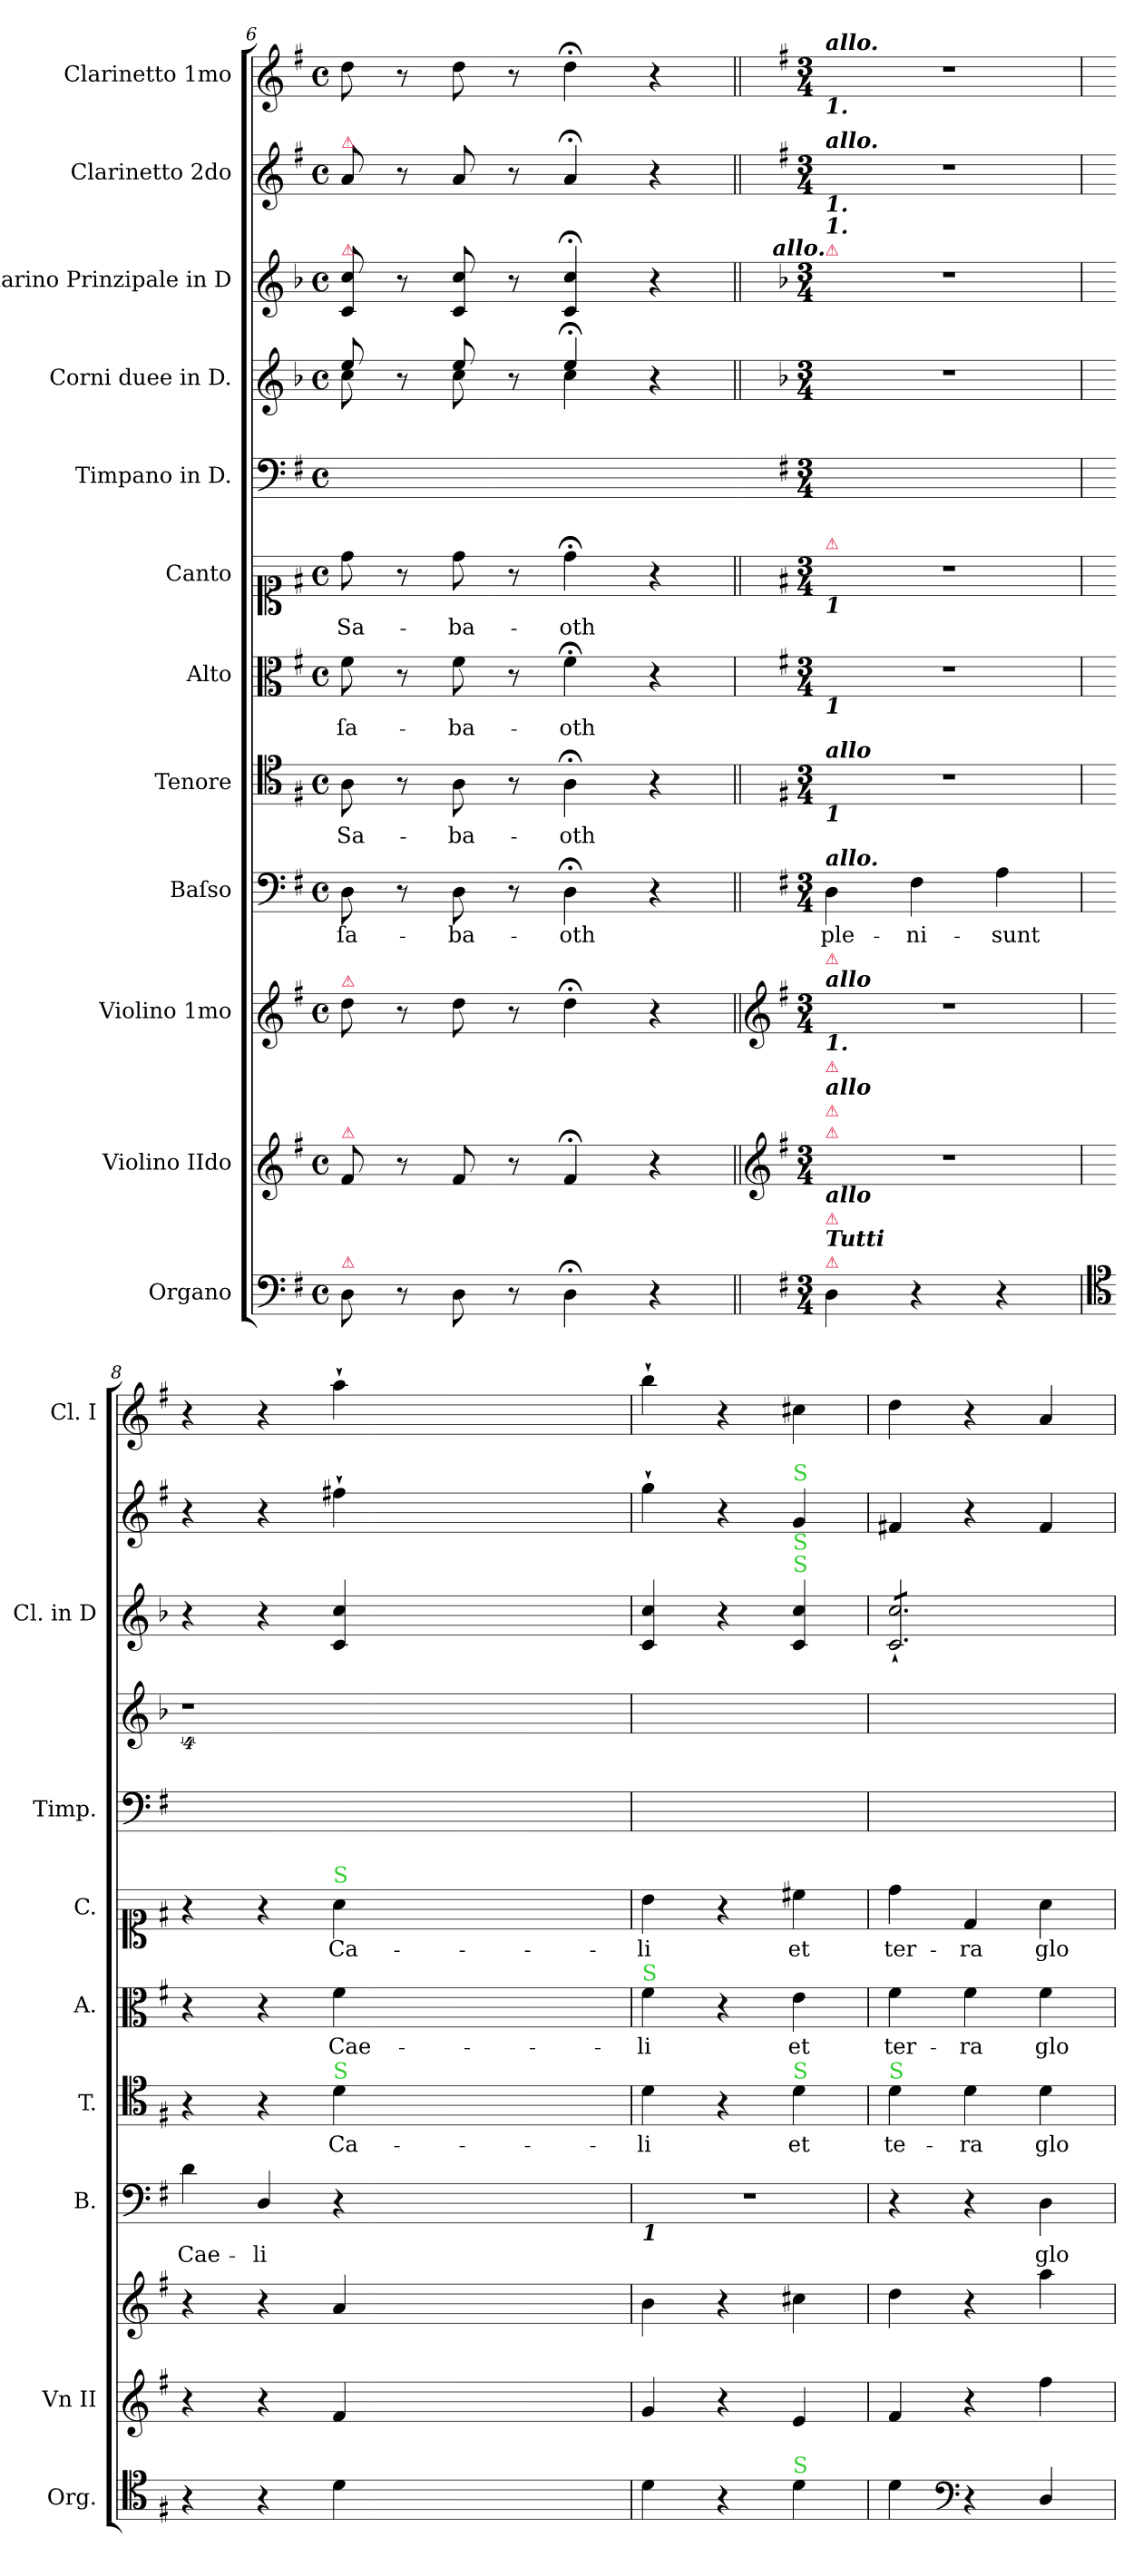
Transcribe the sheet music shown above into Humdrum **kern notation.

**kern	**kern	**kern	**kern	**text	**kern	**text	**kern	**text	**kern	**text	**kern	**kern	**kern	**kern	**kern
*part12	*part11	*part10	*part9	*part9	*part8	*part8	*part7	*part7	*part6	*part6	*part5	*part4	*part3	*part2	*part1
*staff12	*staff11	*staff10	*staff9	*staff9	*staff8	*staff8	*staff7	*staff7	*staff6	*staff6	*staff5	*staff4	*staff3	*staff2	*staff1
*I"Organo	*I"Violino IIdo	*I"Violino 1mo	*I"Baſso	*	*I"Tenore	*	*I"Alto	*	*I"Canto	*	*I"Timpano in D.	*I"Corni duee in D.	*I"Clarino Prinzipale in D	*I"Clarinetto 2do	*I"Clarinetto 1mo
*I'Org.	*I'Vn II	*	*I'B.	*	*I'T.	*	*I'A.	*	*I'C.	*	*I'Timp.	*	*I'Cl. in D	*	*I'Cl. I
*clefF4	*clefG2	*clefG2	*clefF4	*	*clefC4	*	*clefC3	*	*clefC1	*	*clefF4	*clefG2	*clefG2	*clefG2	*clefG2
*	*	*	*	*	*	*	*	*	*	*	*	*ITrd6c10	*ITrd6c10	*	*
*k[f#]	*k[f#]	*k[f#]	*k[f#]	*	*k[f#]	*	*k[f#]	*	*k[f#]	*	*k[f#]	*k[f#]	*k[f#]	*k[f#]	*k[f#]
*M4/4	*M4/4	*M4/4	*M4/4	*	*M4/4	*	*M4/4	*	*M4/4	*	*M4/4	*M4/4	*M4/4	*M4/4	*M4/4
*met(c)	*met(c)	*met(c)	*met(c)	*	*met(c)	*	*met(c)	*	*met(c)	*	*met(c)	*met(c)	*met(c)	*met(c)	*met(c)
=6	=6	=6	=6	=6	=6	=6	=6	=6	=6	=6	=6	=6	=6	=6	=6
*	*	*	*	*	*	*	*	*	*	*	*	*^	*	*	*
!	!	!LO:TX:a:color=crimson:t=⚠	!	!	!	!	!	!	!	!	!	!	!	!	!	!
8D\	8f#/	8dd\	8D\	ſa-	8A\	Sa-	8f#\	ſa-	8dd\	Sa-	1ryy	8f#/	8d\	8D/ 8d/	8a/	8dd\
8r	8r	8r	8r	.	8r	.	8r	.	8r	.	.	8r	8ryy	8r	8r	8r
8D\	8f#/	8dd\	8D\	-ba-	8A\	-ba-	8f#\	-ba-	8dd\	-ba-	.	8f#/	8d\	8D/ 8d/	8a/	8dd\
8r	8r	8r	8r	.	8r	.	8r	.	8r	.	.	8r	8ryy	8r	8r	8r
4D;<\	4f#;</	4dd;<\	4D;<\	-oth	4A;<\	-oth	4f#;<\	-oth	4dd;<\	-oth	.	4f#;</	4d\	4D;</ 4d;</	4a;</	4dd;<\
4r	4r	4r	4r	.	4r	.	4r	.	4r	.	.	4r	4ryy	4r	4r	4r
!	!	!	!	!	!	!	!	!	!	!	!	!	!	!	!LO:TX:a:color=crimson:t=⚠	!
!	!	!	!	!	!	!	!	!	!	!	!	!	!	!LO:TX:a:color=crimson:t=⚠	!	!
!	!	!	!	!	!	!	!	!	!	!	!	!LO:TX:a:color=crimson:t=⚠	!	!	!	!
!	!LO:TX:a:color=crimson:t=⚠	!	!	!	!	!	!	!	!	!	!	!	!	!	!	!
!LO:TX:a:color=crimson:t=⚠	!	!	!	!	!	!	!	!	!	!	!	!	!	!	!	!
*	*	*	*	*	*	*	*	*	*	*	*	*v	*v	*	*	*
=7||	=7||	=7||	=7||	=7||	=7||	=7||	=7	=7||	=7||	=7||	=7	=7||	=7||	=7||	=7||
*	*clefG2	*clefG2	*	*	*	*	*	*	*	*	*	*	*	*	*
*	*	*k[f#]	*k[f#]	*	*	*	*	*	*	*	*	*	*	*	*
*M3/4	*M3/4	*M3/4	*M3/4	*	*M3/4	*	*M3/4	*	*M3/4	*	*M3/4	*M3/4	*M3/4	*M3/4	*M3/4
*	*	*	*	*	*	*	*	*	*	*	*	*^	*	*	*
!	!	!	!	!	!	!	!	!	!	!	!	!	!	!	!	!LO:TX:a:Bi:t=allo.
!	!	!	!	!	!	!	!	!	!	!	!	!	!	!	!	!LO:TX:b:Bi:t=1.
!	!	!	!	!	!	!	!	!	!	!	!	!	!	!	!LO:TX:a:Bi:t=allo.	!
!	!	!	!	!	!	!	!	!	!	!	!	!	!	!	!LO:TX:b:Bi:t=1.	!
!	!	!	!	!	!	!	!	!	!	!	!	!	!	!LO:TX:a:Bi:color=crimson:t=⚠	!	!
!	!	!	!	!	!	!	!	!	!	!	!	!	!	!LO:TX:a:Bi:rj:t=allo.	!	!
!	!	!	!	!	!	!	!	!	!	!	!	!	!	!LO:TX:a:Bi:t=1.	!	!
!	!	!	!	!	!	!	!	!	!	!	!	!LO:TX:b:Bi:rj:t=Pleny	!	!	!	!
!	!	!	!	!	!	!	!	!	!	!	!	!LO:TX:a:Bi:t=allo.	!	!	!	!
!	!	!	!	!	!	!	!	!	!	!	!	!LO:TX:b:Bi:t=4.	!	!	!	!
!	!	!	!	!	!	!	!	!	!LO:TX:a:color=crimson:t=⚠	!	!	!	!	!	!	!
!	!	!	!	!	!	!	!	!	!LO:TX:b:Bi:t=1	!	!	!	!	!	!	!
!	!	!	!	!	!	!	!LO:TX:b:Bi:t=1	!	!	!	!	!	!	!	!	!
!	!	!	!	!	!LO:TX:a:Bi:t=allo	!	!	!	!	!	!	!	!	!	!	!
!	!	!	!	!	!LO:TX:b:Bi:t=1	!	!	!	!	!	!	!	!	!	!	!
!	!	!	!LO:TX:a:Bi:t=allo.	!	!	!	!	!	!	!	!	!	!	!	!	!
!	!	!LO:TX:a:Bi:t=allo	!	!	!	!	!	!	!	!	!	!	!	!	!	!
!	!	!LO:TX:a:Bi:color=crimson:t=⚠	!	!	!	!	!	!	!	!	!	!	!	!	!	!
!	!	!LO:TX:b:Bi:t=1.	!	!	!	!	!	!	!	!	!	!	!	!	!	!
!	!LO:TX:a:color=crimson:t=⚠	!	!	!	!	!	!	!	!	!	!	!	!	!	!	!
!	!LO:TX:a:color=crimson:t=⚠	!	!	!	!	!	!	!	!	!	!	!	!	!	!	!
!	!LO:TX:a:Bi:t=allo	!	!	!	!	!	!	!	!	!	!	!	!	!	!	!
!	!LO:TX:a:Bi:color=crimson:t=⚠	!	!	!	!	!	!	!	!	!	!	!	!	!	!	!
!LO:TX:a:color=crimson:t=⚠	!	!	!	!	!	!	!	!	!	!	!	!	!	!	!	!
!LO:TX:a:Bi:t=Tutti	!	!	!	!	!	!	!	!	!	!	!	!	!	!	!	!
!LO:TX:a:Bi:color=crimson:t=⚠	!	!	!	!	!	!	!	!	!	!	!	!	!	!	!	!
!LO:TX:a:Bi:t=allo	!	!	!	!	!	!	!	!	!	!	!	!	!	!	!	!
*	*	*	*	*	*	*	*	*	*	*	*	*v	*v	*	*	*
4D\	2.r	2.r	4D\	ple-	2.r	.	2.r	.	2.r	.	2.ryy	2.r	2.r	2.r	2.r
4r	.	.	4F#\	-ni-	.	.	.	.	.	.	.	.	.	.	.
4r	.	.	4A\	-sunt	.	.	.	.	.	.	.	.	.	.	.
=8	=8	=8	=8	=8	=8	=8	=8	=8	=8	=8	=8	=8	=8	=8	=8
*clefC4	*	*	*	*	*	*	*	*	*	*	*	*	*	*	*
4r	4r	4r	4d\	Cae-	4r	.	4r	.	4r	.	2.ryy	4%9r	4r	4r	4r
4r	4r	4r	4D/	-li	4r	.	4r	.	4r	.	.	.	4r	4r	4r
!	!	!	!	!	!	!	!	!	!LO:TX:a:color=limegreen:t=S	!	!	!	!	!	!
!	!	!	!	!	!LO:TX:a:color=limegreen:t=S	!	!	!	!	!	!	!	!	!	!
4d\	4f#/	4a/	4r	.	4d\	Ca-	4f#\	Cae-	4a\	Ca-	.	.	4D/ 4d/	4ff#X`>\	4aa`>\
1.ryy	1.ryy	1.ryy	1.ryy	.	1.ryy	.	1.ryy	.	1.ryy	.	1.ryy	.	1.ryy	1.ryy	1.ryy
=9	=9	=9	=9	=9	=9	=9	=9	=9	=9	=9	=9	=9	=9	=9	=9
!	!	!	!	!	!	!	!LO:TX:a:color=limegreen:t=S	!	!	!	!	!	!	!	!
!	!	!	!LO:TX:b:Bi:t=1	!	!	!	!	!	!	!	!	!	!	!	!
4d\	4g/	4b\	2.r	.	4d\	-li	4f#\	-li	4b\	-li	2.ryy	2.ryy	4D/ 4d/	4gg`>\	4bb`>\
4r	4r	4r	.	.	4r	.	4r	.	4r	.	.	.	4r	4r	4r
!	!	!	!	!	!	!	!	!	!	!	!	!	!	!LO:TX:a:color=limegreen:t=S	!
!	!	!	!	!	!	!	!	!	!	!	!	!	!LO:TX:a:color=limegreen:t=S	!	!
!	!	!	!	!	!	!	!	!	!	!	!	!	!LO:TX:a:color=limegreen:t=S	!	!
!	!	!	!	!	!LO:TX:a:color=limegreen:t=S	!	!	!	!	!	!	!	!	!	!
!LO:TX:a:color=limegreen:t=S	!	!	!	!	!	!	!	!	!	!	!	!	!	!	!
4d\	4e/	4cc#X\	.	.	4d\	et	4e\	et	4cc#X\	et	.	.	4D/ 4d/	4g/	4cc#X\
=10	=10	=10	=10	=10	=10	=10	=10	=10	=10	=10	=10	=10	=10	=10	=10
!	!	!	!	!	!	!	!	!	!	!	!	!	!LO:TX:a:color=crimson:t=⚠	!	!
!	!	!	!	!	!LO:TX:a:color=limegreen:t=S	!	!	!	!	!	!	!	!	!	!
*	*	*	*	*	*	*	*	*	*	*	*	*	*tremolo	*	*
4d\	4f#/	4dd\	4r	.	4d\	te-	4f#\	ter-	4dd\	ter-	2.ryy	2.ryy	8D`</ 8d`</L	4f#X/	4dd\
.	.	.	.	.	.	.	.	.	.	.	.	.	8D`</ 8d`</	.	.
*clefF4	*	*	*	*	*	*	*	*	*	*	*	*	*	*	*
4r	4r	4r	4r	.	4d\	-ra	4f#\	-ra	4d/	-ra	.	.	8D`</ 8d`</	4r	4r
.	.	.	.	.	.	.	.	.	.	.	.	.	8D`</ 8d`</	.	.
4D/	4ff#\	4aa\	4D\	glo-	4d\	glo-	4f#\	glo-	4a\	glo-	.	.	8D`</ 8d`</	4f#/	4a/
.	.	.	.	.	.	.	.	.	.	.	.	.	8D`</ 8d`</J	.	.
*	*	*	*	*	*	*	*	*	*	*	*	*	*Xtremolo	*	*
=	=	=	=	=	=	=	=	=	=	=	=	=	=	=	=
*-	*-	*-	*-	*-	*-	*-	*-	*-	*-	*-	*-	*-	*-	*-	*-
